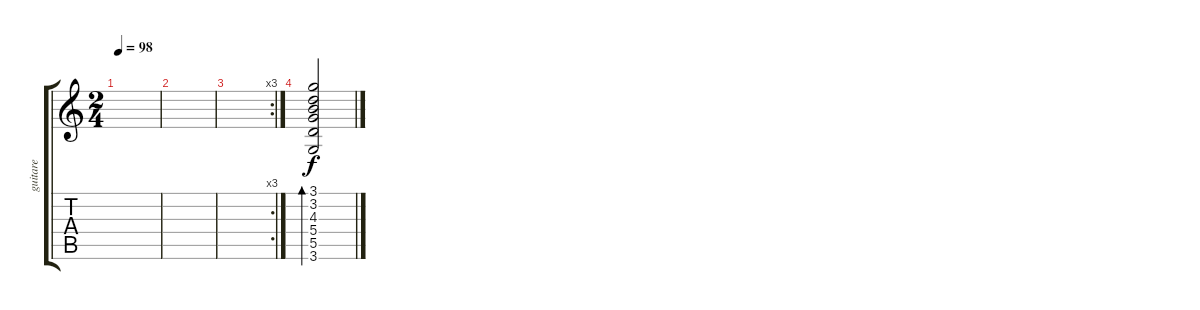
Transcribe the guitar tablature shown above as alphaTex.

\track ("guitare" "guitare") {instrument acousticguitarsteel}
\staff {score tabs}
\tuning (E4 B3 G3 D3 A2 E2) {hide}
\ts (2 4)
\tempo 98
\clef g2
\ks c
|
|
\rc 3
|
(3.1 3.2 4.3 5.4 5.5 3.6).2{bd 480}
